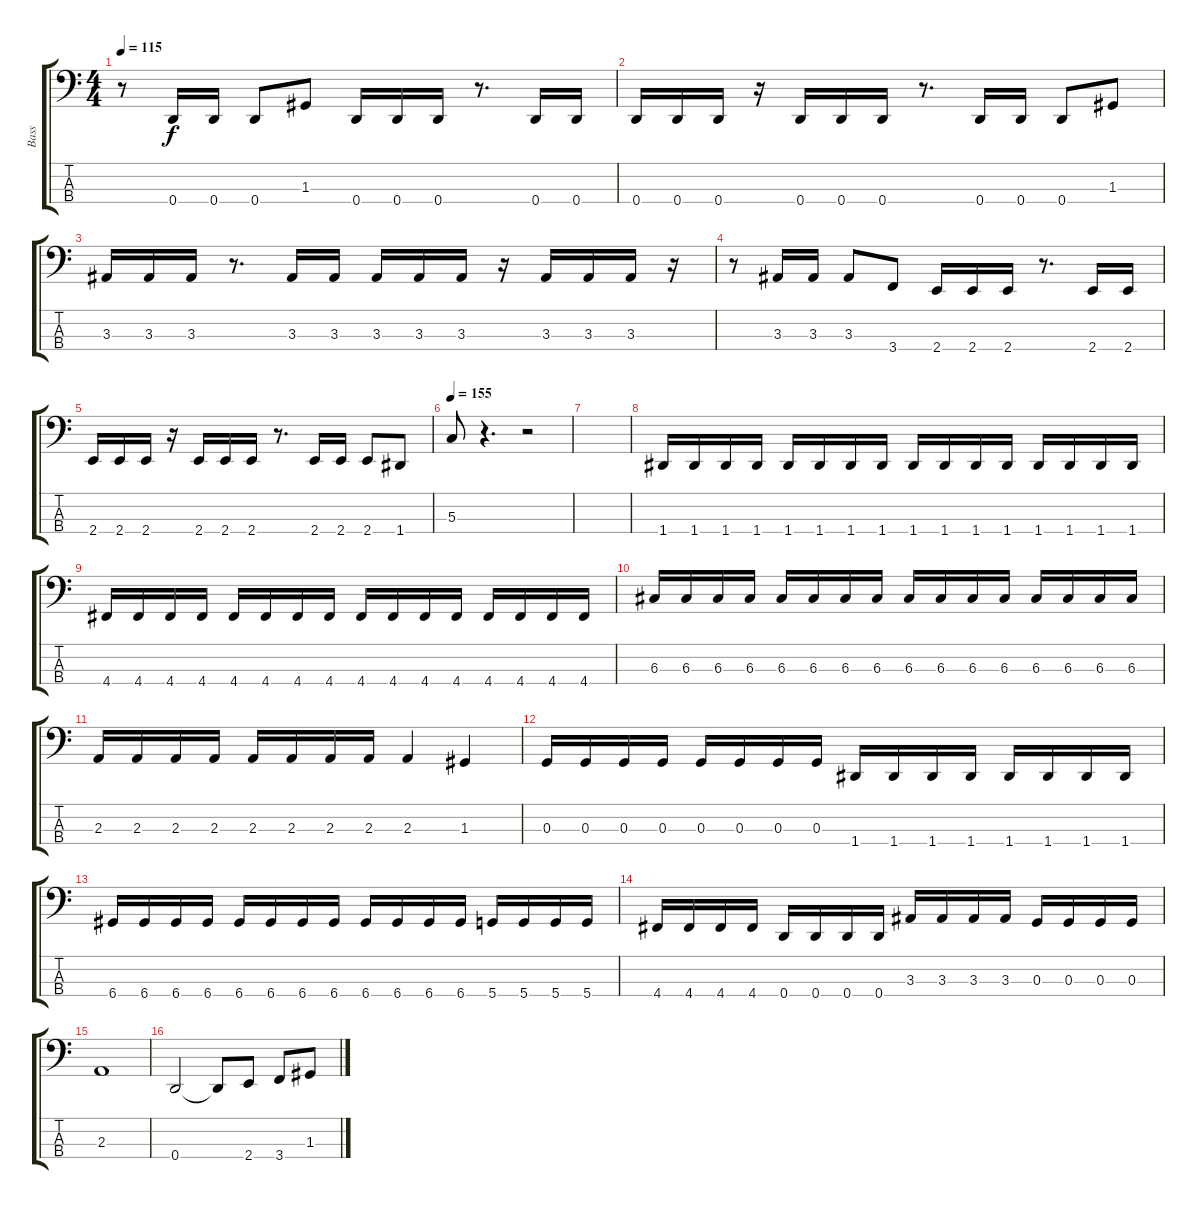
\track ("Bass" "Bass") {instrument electricbassfinger}
\staff {score tabs}
\tuning (F2 C2 G1 D1) {hide}
\ts (4 4)
\tempo 115
\clef f4
\ks c
r.8{dy f} 0.4.16 0.4.16 0.4.8 1.3.8 0.4.16 0.4.16 0.4.16 r.8{d} 0.4.16 0.4.16 |
0.4.16 0.4.16 0.4.16 r.16 0.4.16 0.4.16 0.4.16 r.8{d} 0.4.16 0.4.16 0.4.8 1.3.8 |
3.3.16 3.3.16 3.3.16 r.8{d} 3.3.16 3.3.16 3.3.16 3.3.16 3.3.16 r.16 3.3.16 3.3.16 3.3.16 r.16 |
r.8 3.3.16 3.3.16 3.3.8 3.4.8 2.4.16 2.4.16 2.4.16 r.8{d} 2.4.16 2.4.16 |
2.4.16 2.4.16 2.4.16 r.16 2.4.16 2.4.16 2.4.16 r.8{d} 2.4.16 2.4.16 2.4.8 1.4.8 |
\tempo 155
5.3.8 r.4{d} r.2 |
|
1.4.16 1.4.16 1.4.16 1.4.16 1.4.16 1.4.16 1.4.16 1.4.16 1.4.16 1.4.16 1.4.16 1.4.16 1.4.16 1.4.16 1.4.16 1.4.16 |
4.4.16 4.4.16 4.4.16 4.4.16 4.4.16 4.4.16 4.4.16 4.4.16 4.4.16 4.4.16 4.4.16 4.4.16 4.4.16 4.4.16 4.4.16 4.4.16 |
6.3.16 6.3.16 6.3.16 6.3.16 6.3.16 6.3.16 6.3.16 6.3.16 6.3.16 6.3.16 6.3.16 6.3.16 6.3.16 6.3.16 6.3.16 6.3.16 |
2.3.16 2.3.16 2.3.16 2.3.16 2.3.16 2.3.16 2.3.16 2.3.16 2.3.4 1.3.4 |
0.3.16 0.3.16 0.3.16 0.3.16 0.3.16 0.3.16 0.3.16 0.3.16 1.4.16 1.4.16 1.4.16 1.4.16 1.4.16 1.4.16 1.4.16 1.4.16 |
6.4.16 6.4.16 6.4.16 6.4.16 6.4.16 6.4.16 6.4.16 6.4.16 6.4.16 6.4.16 6.4.16 6.4.16 5.4.16 5.4.16 5.4.16 5.4.16 |
4.4.16 4.4.16 4.4.16 4.4.16 0.4.16 0.4.16 0.4.16 0.4.16 3.3.16 3.3.16 3.3.16 3.3.16 0.3.16 0.3.16 0.3.16 0.3.16 |
2.3.1 |
0.4.2 0.4{t}.8 2.4.8 3.4.8 1.3.8
